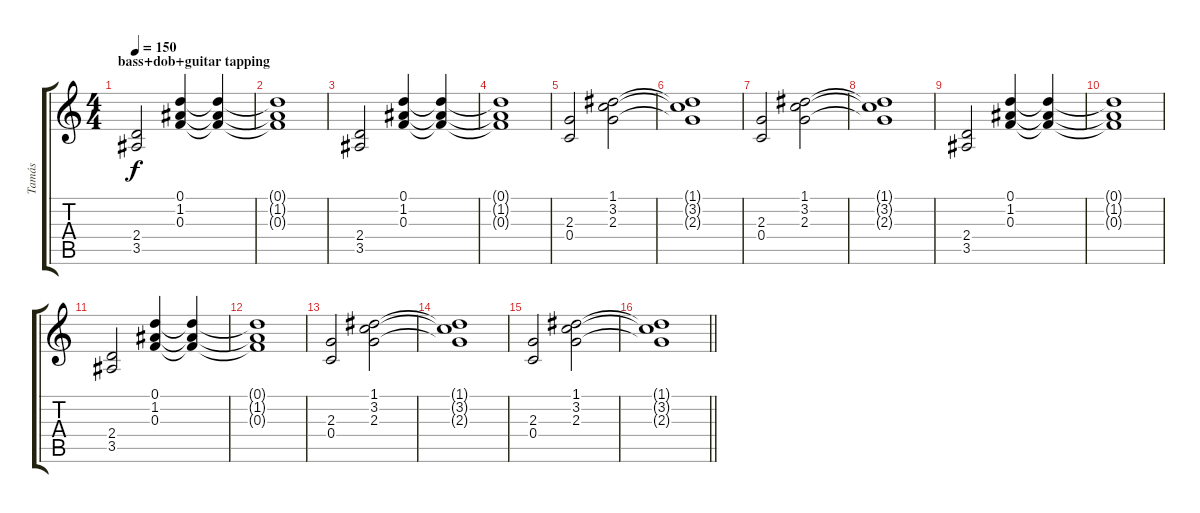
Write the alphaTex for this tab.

\track ("Tamás" "Tamás") {instrument overdrivenguitar}
\staff {score tabs}
\tuning (D4 A3 F3 C3 G2 D2) {hide}
\ts (4 4)
\section ("" "bass+dob+guitar tapping")
\tempo 150
\clef g2
\ks c
(2.4 3.5).2{dy f} (0.1 1.2 0.3).4 (0.1{t} 1.2{t} 0.3{t}).4 |
(0.1{t} 1.2{t} 0.3{t}).1 |
(2.4 3.5).2 (0.1 1.2 0.3).4 (0.1{t} 1.2{t} 0.3{t}).4 |
(0.1{t} 1.2{t} 0.3{t}).1 |
(2.3 0.4).2 (1.1 3.2 2.3).2 |
(1.1{t} 3.2{t} 2.3{t}).1 |
(2.3 0.4).2 (1.1 3.2 2.3).2 |
(1.1{t} 3.2{t} 2.3{t}).1 |
(2.4 3.5).2 (0.1 1.2 0.3).4 (0.1{t} 1.2{t} 0.3{t}).4 |
(0.1{t} 1.2{t} 0.3{t}).1 |
(2.4 3.5).2 (0.1 1.2 0.3).4 (0.1{t} 1.2{t} 0.3{t}).4 |
(0.1{t} 1.2{t} 0.3{t}).1 |
(2.3 0.4).2 (1.1 3.2 2.3).2 |
(1.1{t} 3.2{t} 2.3{t}).1 |
(2.3 0.4).2 (1.1 3.2 2.3).2 |
\barLineRight lightlight
(1.1{t} 3.2{t} 2.3{t}).1
